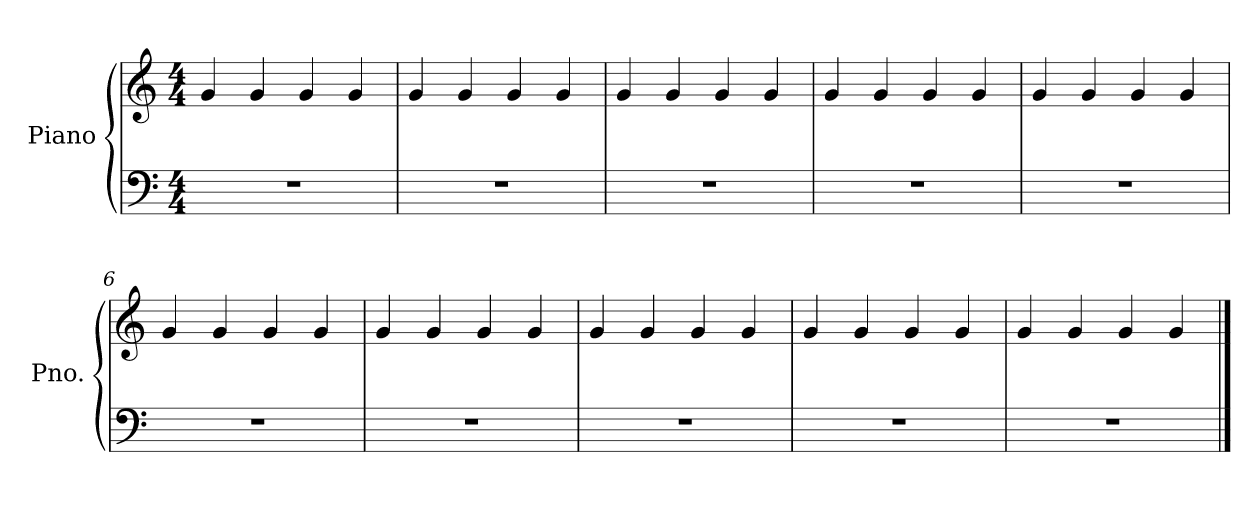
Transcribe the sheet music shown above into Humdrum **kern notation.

**kern	**kern
*part1	*part1
*staff2	*staff1
*I"Piano	*
*I'Pno.	*
*clefF4	*clefG2
*k[]	*k[]
*M4/4	*M4/4
=1	=1
1r	4g/
.	4g/
.	4g/
.	4g/
=2	=2
1r	4g/
.	4g/
.	4g/
.	4g/
=3	=3
1r	4g/
.	4g/
.	4g/
.	4g/
=4	=4
1r	4g/
.	4g/
.	4g/
.	4g/
=5	=5
1r	4g/
.	4g/
.	4g/
.	4g/
=6	=6
1r	4g/
.	4g/
.	4g/
.	4g/
=7	=7
1r	4g/
.	4g/
.	4g/
.	4g/
!!LO:LB:g=z
=8	=8
1r	4g/
.	4g/
.	4g/
.	4g/
=9	=9
1r	4g/
.	4g/
.	4g/
.	4g/
=10	=10
1r	4g/
.	4g/
.	4g/
.	4g/
==	==
*-	*-
